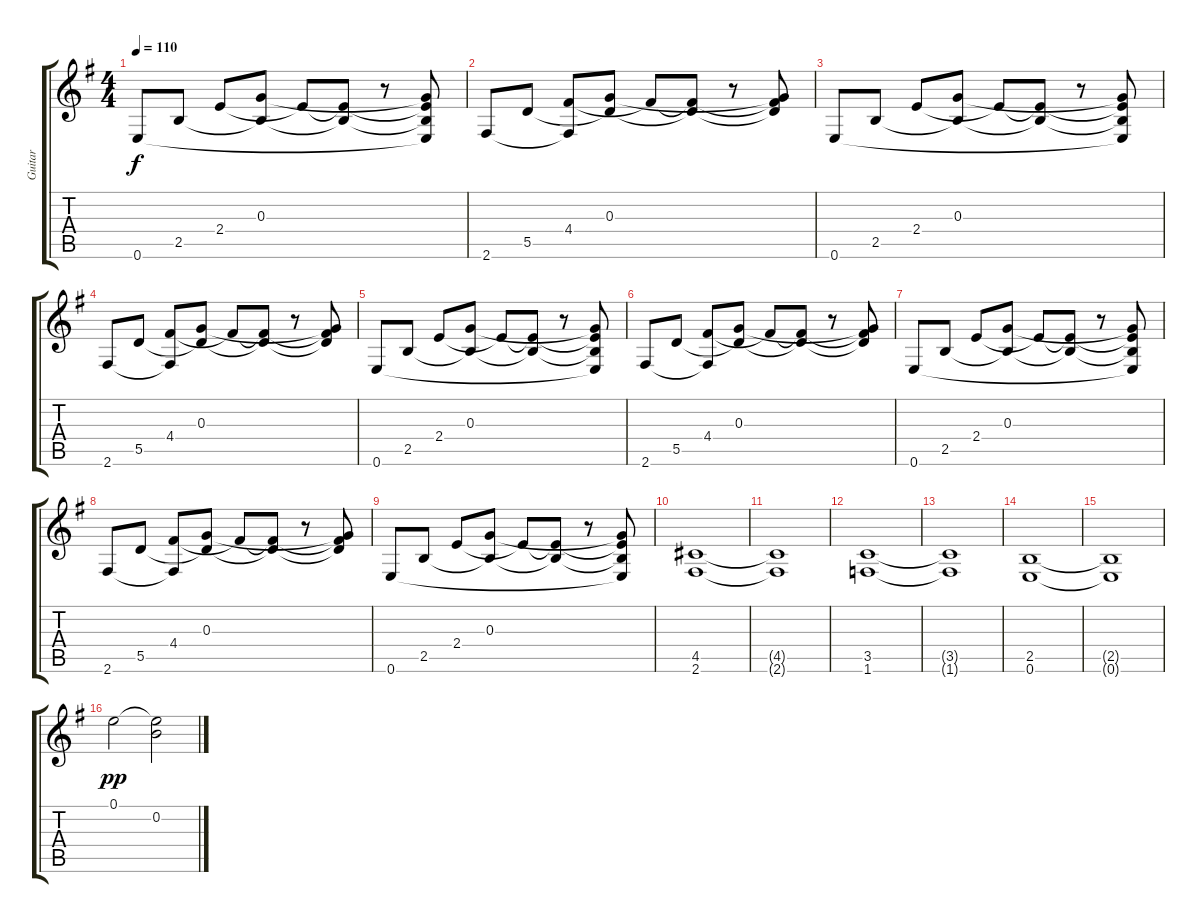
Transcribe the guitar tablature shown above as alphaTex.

\track ("Guitar" "Guitar") {instrument distortionguitar}
\staff {score tabs}
\tuning (E4 B3 G3 D3 A2 E2) {hide}
\ts (4 4)
\tempo 110
\clef g2
\ks eminor
0.6.8{dy f} 2.5.8 2.4.8 (0.3 2.5{t}).8 2.4{t}.8 (2.4{t} 2.5{t}).8 r.8 (0.3{t} 2.4{t} 2.5{t} 0.6{t}).8 |
2.6.8 5.5.8 (4.4 2.6{t}).8 (0.3 5.5{t}).8 4.4{t}.8 (4.4{t} 5.5{t}).8 r.8 (0.3{t} 4.4{t} 5.5{t}).8 |
0.6.8 2.5.8 2.4.8 (0.3 2.5{t}).8 2.4{t}.8 (2.4{t} 2.5{t}).8 r.8 (0.3{t} 2.4{t} 2.5{t} 0.6{t}).8 |
2.6.8 5.5.8 (4.4 2.6{t}).8 (0.3 5.5{t}).8 4.4{t}.8 (4.4{t} 5.5{t}).8 r.8 (0.3{t} 4.4{t} 5.5{t}).8 |
0.6.8 2.5.8 2.4.8 (0.3 2.5{t}).8 2.4{t}.8 (2.4{t} 2.5{t}).8 r.8 (0.3{t} 2.4{t} 2.5{t} 0.6{t}).8 |
2.6.8 5.5.8 (4.4 2.6{t}).8 (0.3 5.5{t}).8 4.4{t}.8 (4.4{t} 5.5{t}).8 r.8 (0.3{t} 4.4{t} 5.5{t}).8 |
0.6.8 2.5.8 2.4.8 (0.3 2.5{t}).8 2.4{t}.8 (2.4{t} 2.5{t}).8 r.8 (0.3{t} 2.4{t} 2.5{t} 0.6{t}).8 |
2.6.8 5.5.8 (4.4 2.6{t}).8 (0.3 5.5{t}).8 4.4{t}.8 (4.4{t} 5.5{t}).8 r.8 (0.3{t} 4.4{t} 5.5{t}).8 |
0.6.8 2.5.8 2.4.8 (0.3 2.5{t}).8 2.4{t}.8 (2.4{t} 2.5{t}).8 r.8 (0.3{t} 2.4{t} 2.5{t} 0.6{t}).8 |
(4.5 2.6).1 |
(4.5{t} 2.6{t}).1 |
(3.5 1.6).1 |
(3.5{t} 1.6{t}).1 |
(2.5 0.6).1{volume 0} |
(2.5{t} 0.6{t}).1 |
0.1.2{dy pp} (0.1{t} 0.2).2
